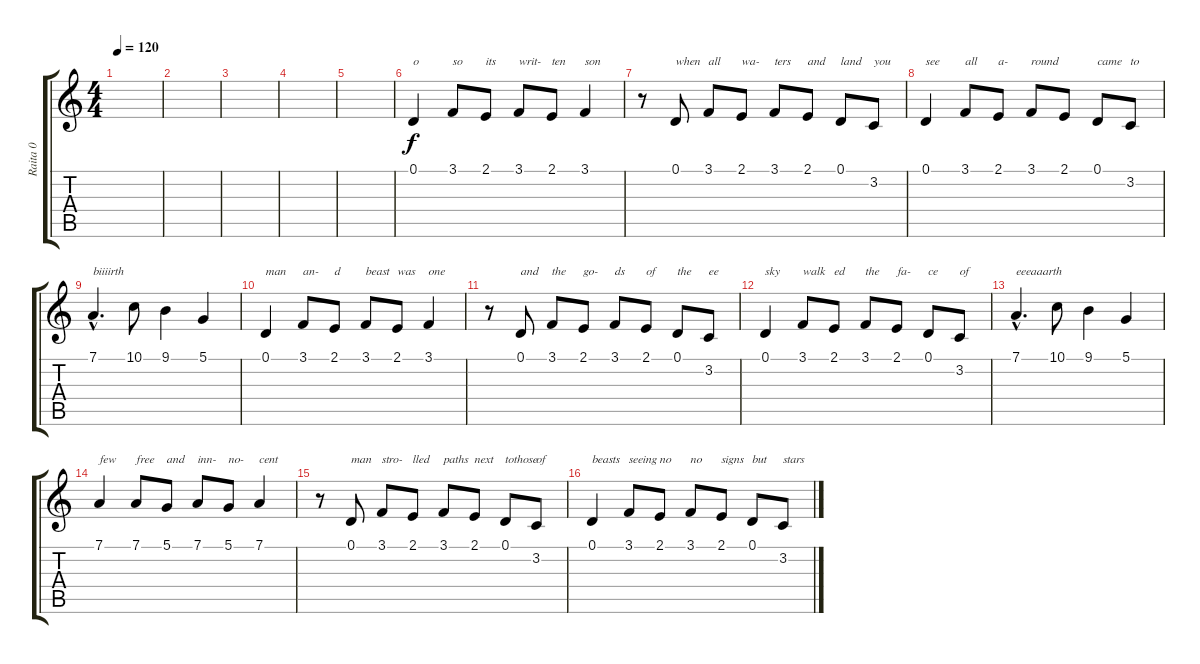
\track ("Raita 0" "Raita 0") {instrument choiraahs}
\staff {score tabs}
\tuning (D4 A3 F3 C3 G2 D2) {hide}
\ts (4 4)
\tempo 120
\clef g2
\ks c
|
|
|
|
|
0.1.4{txt "o"} 3.1.8{txt "so"} 2.1.8{txt "its"} 3.1.8{txt "writ-"} 2.1.8{txt "ten"} 3.1.4{txt "son"} |
r.8 0.1.8{txt "when"} 3.1.8{txt "all"} 2.1.8{txt "wa-"} 3.1.8{txt "ters"} 2.1.8{txt "and"} 0.1.8{txt "land"} 3.2.8{txt "you"} |
0.1.4{txt "see"} 3.1.8{txt "all"} 2.1.8{txt "a-"} 3.1.8{txt "round"} 2.1.8 0.1.8{txt "came"} 3.2.8{txt "to"} |
7.1{hac}.4{d txt "biiiirth"} 10.1.8 9.1.4 5.1.4 |
0.1.4{txt "man"} 3.1.8{txt "an-"} 2.1.8{txt "d"} 3.1.8{txt "beast"} 2.1.8{txt "was"} 3.1.4{txt "one"} |
r.8 0.1.8{txt "and"} 3.1.8{txt "the"} 2.1.8{txt "go-"} 3.1.8{txt "ds"} 2.1.8{txt "of"} 0.1.8{txt "the"} 3.2.8{txt "ee"} |
0.1.4{txt "sky"} 3.1.8{txt "walk"} 2.1.8{txt "ed"} 3.1.8{txt "the"} 2.1.8{txt "fa-"} 0.1.8{txt "ce"} 3.2.8{txt "of"} |
7.1{hac}.4{d txt "eeeaaarth"} 10.1.8 9.1.4 5.1.4 |
7.1.4{txt "few"} 7.1.8{txt "free"} 5.1.8{txt "and"} 7.1.8{txt "inn-"} 5.1.8{txt "no-"} 7.1.4{txt "cent"} |
r.8 0.1.8{txt "man"} 3.1.8{txt "stro-"} 2.1.8{txt "lled"} 3.1.8{txt "paths"} 2.1.8{txt "next"} 0.1.8{txt "tothose"} 3.2.8{txt "of"} |
0.1.4{txt "beasts"} 3.1.8{txt "seeing"} 2.1.8{txt "no"} 3.1.8{txt "no"} 2.1.8{txt "signs"} 0.1.8{txt "but"} 3.2.8{txt "stars"}
